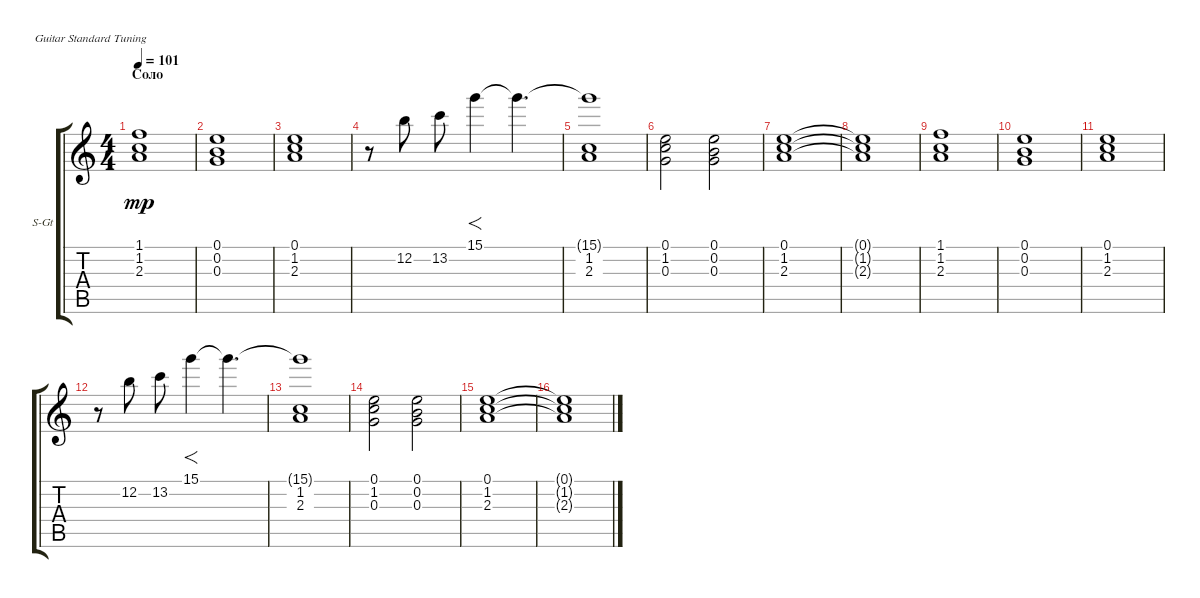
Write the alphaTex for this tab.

\bracketExtendMode groupsimilarinstruments
\firstSystemTrackNameOrientation horizontal
\otherSystemsTrackNameOrientation horizontal
\track ("синтез" "S-Gt") {instrument synthstrings1}
\staff {score tabs}
\tuning (E4 B3 G3 D3 A2 E2)
\displaytranspose 12
\ts (4 4)
\section ("" "Соло")
\tempo 101
\clef g2
\ks c
(1.1 1.2 2.3).1{dy mp} |
(0.1 0.2 0.3).1 |
(0.1 1.2 2.3).1 |
r.8 12.2.8 13.2.8 15.1.4{f} 15.1{t}.4{d} |
(15.1{t} 1.2 2.3).1 |
(0.1 1.2 0.3).2 (0.1 0.2 0.3).2 |
(0.1 1.2 2.3).1 |
(0.1{t} 1.2{t} 2.3{t}).1 |
(1.1 1.2 2.3).1 |
(0.1 0.2 0.3).1 |
(0.1 1.2 2.3).1 |
r.8 12.2.8 13.2.8 15.1.4{f} 15.1{t}.4{d} |
(15.1{t} 1.2 2.3).1 |
(0.1 1.2 0.3).2 (0.1 0.2 0.3).2 |
(0.1 1.2 2.3).1 |
(0.1{t} 1.2{t} 2.3{t}).1
